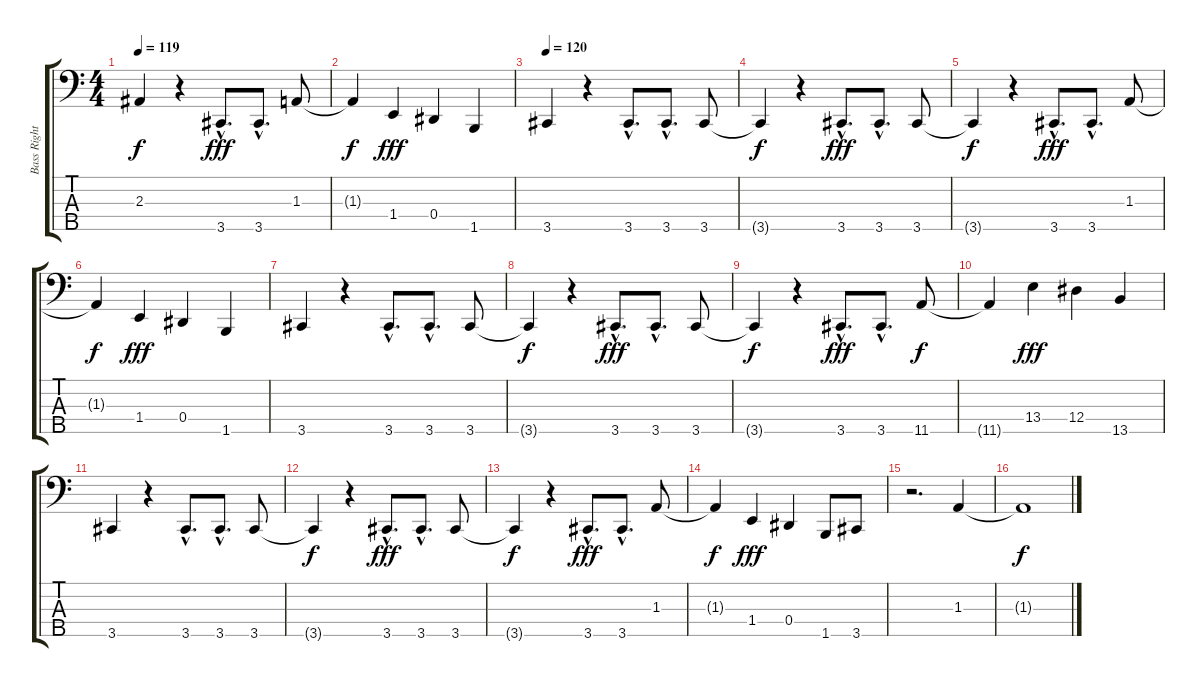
\track ("Bass Right" "Bass Right") {instrument electricbassfinger}
\staff {score tabs}
\tuning (Gb2 Db2 Ab1 Eb1 Bb0) {hide}
\ts (4 4)
\tempo 119
\clef f4
\ks c
2.3{t}.4{dy f} r.4 3.5{hac}.8{d dy fff} 3.5{hac}.8{d} 1.3.8 |
1.3{t}.4{dy f} 1.4.4{dy fff} 0.4.4 1.5.4 |
\tempo 120
3.5.4 r.4 3.5{hac}.8{d} 3.5{hac}.8{d} 3.5.8 |
3.5{t}.4{dy f} r.4 3.5{hac}.8{d dy fff} 3.5{hac}.8{d} 3.5.8 |
3.5{t}.4{dy f} r.4 3.5{hac}.8{d dy fff} 3.5{hac}.8{d} 1.3.8 |
1.3{t}.4{dy f} 1.4.4{dy fff} 0.4.4 1.5.4 |
3.5.4 r.4 3.5{hac}.8{d} 3.5{hac}.8{d} 3.5.8 |
3.5{t}.4{dy f} r.4 3.5{hac}.8{d dy fff} 3.5{hac}.8{d} 3.5.8 |
3.5{t}.4{dy f} r.4 3.5{hac}.8{d dy fff} 3.5{hac}.8{d} 11.5.8{dy f} |
11.5{t}.4 13.4.4{dy fff} 12.4.4 13.5.4 |
3.5.4 r.4 3.5{hac}.8{d} 3.5{hac}.8{d} 3.5.8 |
3.5{t}.4{dy f} r.4 3.5{hac}.8{d dy fff} 3.5{hac}.8{d} 3.5.8 |
3.5{t}.4{dy f} r.4 3.5{hac}.8{d dy fff} 3.5{hac}.8{d} 1.3.8 |
1.3{t}.4{dy f} 1.4.4{dy fff} 0.4.4 1.5.8 3.5.8 |
r.2{d} 1.3.4 |
1.3{t}.1{dy f volume 3}
